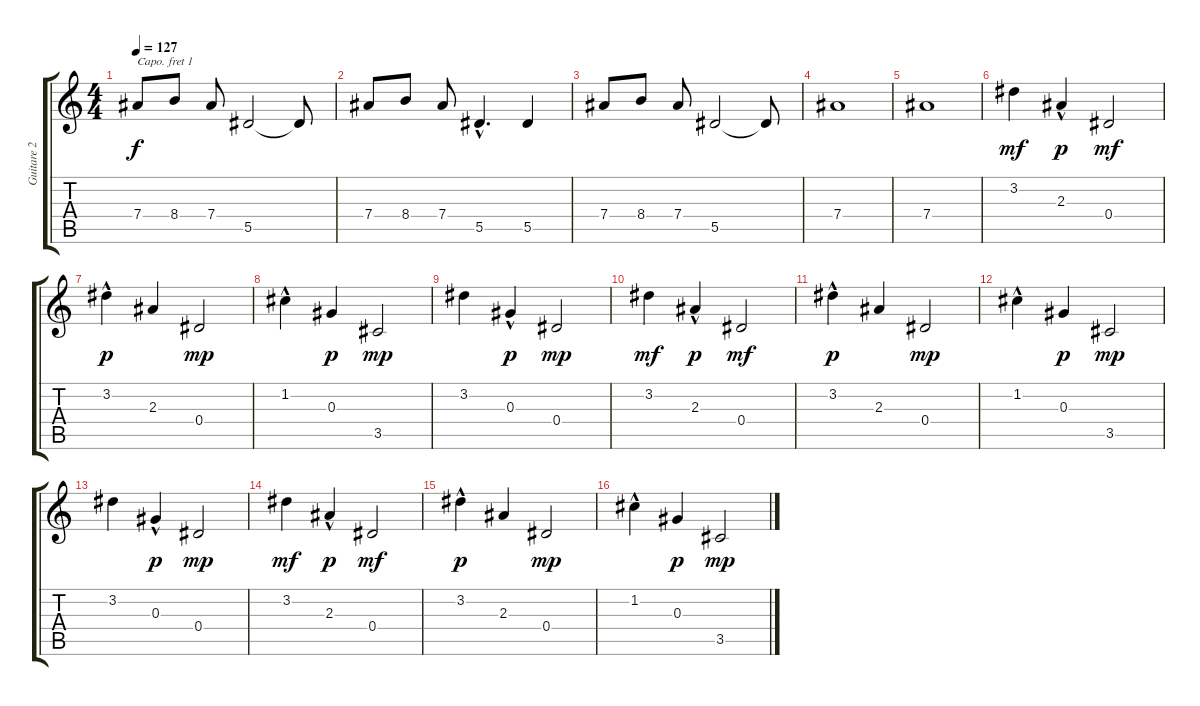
\track ("Guitare 2" "Guitare 2") {instrument overdrivenguitar}
\staff {score tabs}
\capo 1
\tuning (E4 B3 G3 D3 A2 E2) {hide}
\ts (4 4)
\tempo 127
\clef g2
\ks c
7.4.8{dy f} 8.4.8 7.4.8 5.5.2 5.5{t}.8 |
7.4.8 8.4.8 7.4.8 5.5{hac}.4{d} 5.5.4 |
7.4.8 8.4.8 7.4.8 5.5.2 5.5{t}.8 |
7.4.1 |
7.4.1 |
3.2.4{dy mf} 2.3{hac}.4{dy p} 0.4.2{dy mf} |
3.2{hac}.4{dy p} 2.3.4 0.4.2{dy mp} |
1.2{hac}.4 0.3.4{dy p} 3.5.2{dy mp} |
3.2.4 0.3{hac}.4{dy p} 0.4.2{dy mp} |
3.2.4{dy mf} 2.3{hac}.4{dy p} 0.4.2{dy mf} |
3.2{hac}.4{dy p} 2.3.4 0.4.2{dy mp} |
1.2{hac}.4 0.3.4{dy p} 3.5.2{dy mp} |
3.2.4 0.3{hac}.4{dy p} 0.4.2{dy mp} |
3.2.4{dy mf} 2.3{hac}.4{dy p} 0.4.2{dy mf} |
3.2{hac}.4{dy p} 2.3.4 0.4.2{dy mp} |
1.2{hac}.4 0.3.4{dy p} 3.5.2{dy mp}
